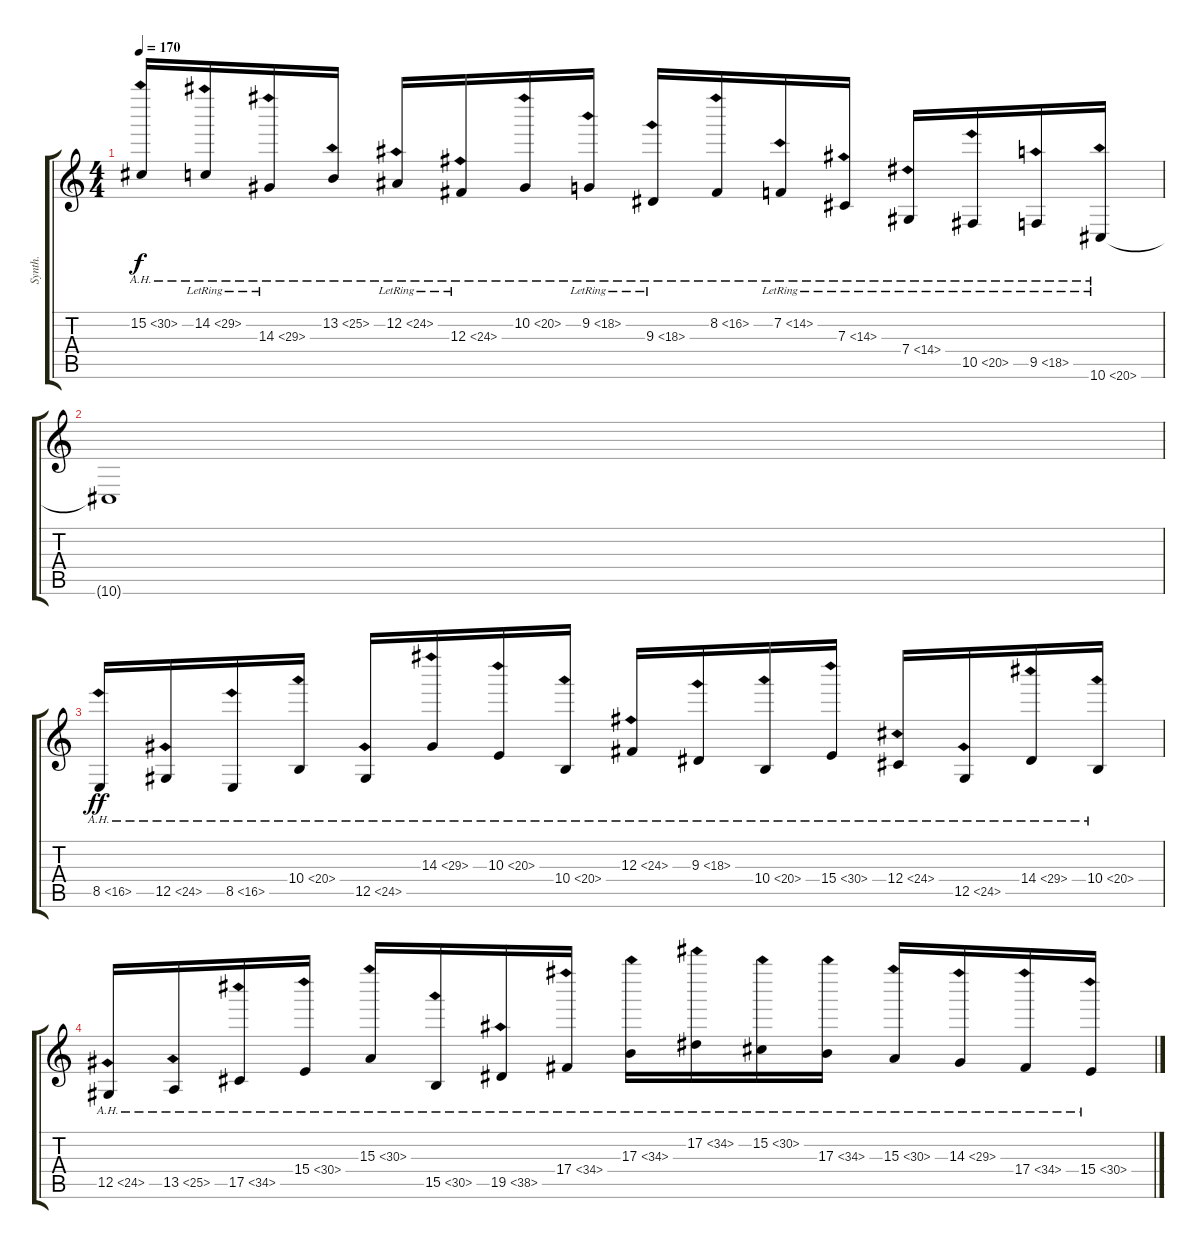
\track ("Synth." "Synth.") {instrument lead1square}
\staff {score tabs}
\tuning (Eb4 Bb3 Gb3 Db3 Ab2 Eb2) {hide}
\ts (4 4)
\tempo 170
\clef g2
\ks c
15.2{ah 15}.16{dy f} 14.2{ah 15 lr}.16 14.3{ah 15 lr}.16 13.2{ah 12}.16 12.2{ah 12 lr}.16 12.3{ah 12 lr}.16 10.2{ah 10}.16 9.2{ah 9 lr}.16 9.3{ah 9 lr}.16 8.2{ah 8}.16 7.2{ah 7 lr}.16 7.3{ah 7 lr}.16 7.4{ah 7 lr}.16 10.5{ah 10 lr}.16 9.5{ah 9 lr}.16 10.6{ah 10 lr}.16 |
10.6{t}.1 |
8.5{ah 8}.16{dy ff instrument lead1square} 12.5{ah 12}.16 8.5{ah 8}.16 10.4{ah 10}.16 12.5{ah 12}.16 14.3{ah 15}.16 10.3{ah 10}.16 10.4{ah 10}.16 12.3{ah 12}.16 9.3{ah 9}.16 10.4{ah 10}.16 15.4{ah 15}.16 12.4{ah 12}.16 12.5{ah 12}.16 14.4{ah 15}.16 10.4{ah 10}.16 |
12.5{ah 12}.16 13.5{ah 12}.16 17.5{ah 17}.16 15.4{ah 15}.16 15.3{ah 15}.16 15.5{ah 15}.16 19.5{ah 19}.16 17.4{ah 17}.16 17.3{ah 17}.16 17.2{ah 17}.16 15.2{ah 15}.16 17.3{ah 17}.16 15.3{ah 15}.16 14.3{ah 15}.16 17.4{ah 17}.16 15.4{ah 15}.16
